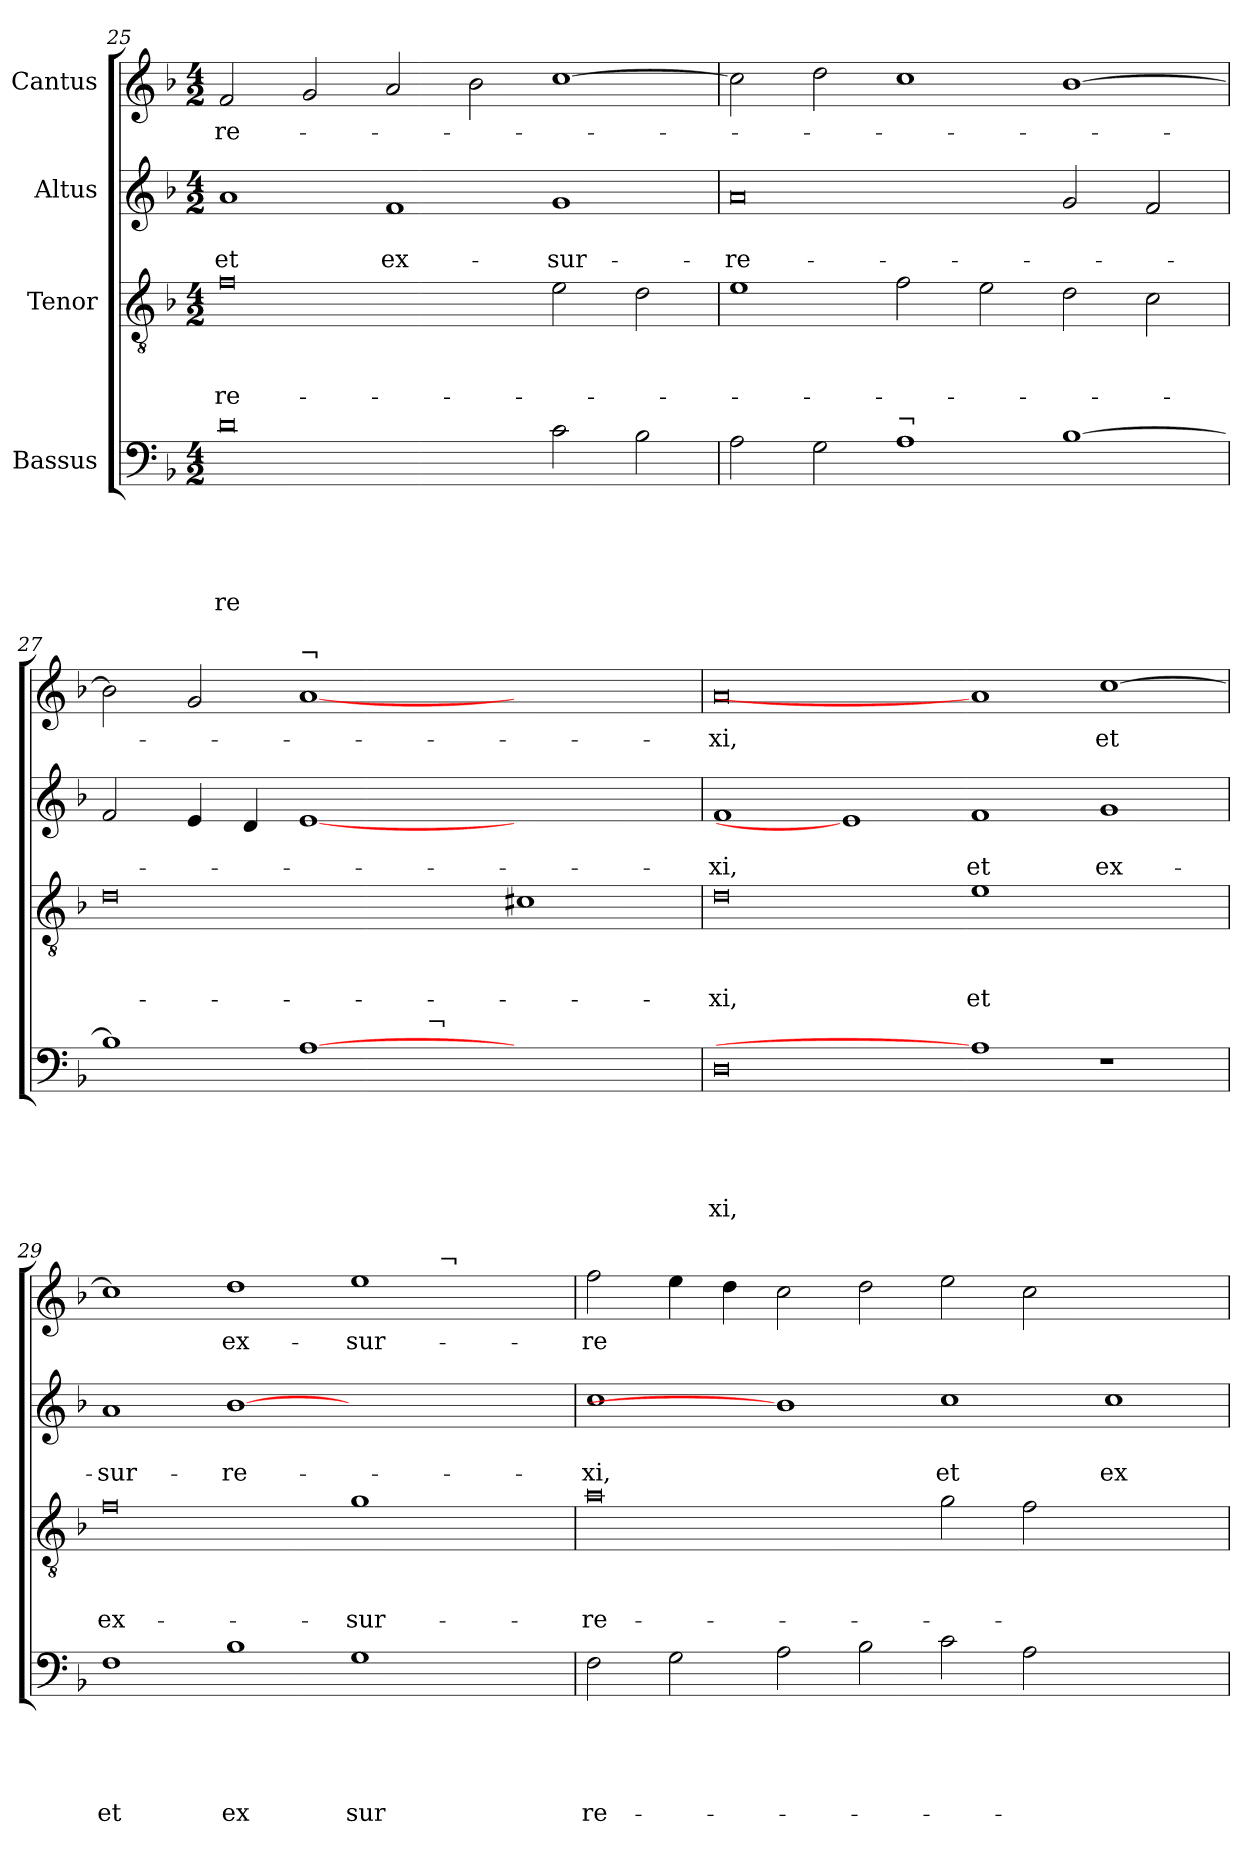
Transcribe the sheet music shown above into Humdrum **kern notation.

**kern	**text	**text	**text	**text	**text	**kern	**text	**text	**text	**kern	**text	**text	**kern	**text
*part4	*part4	*part4	*part4	*part4	*part4	*part3	*part3	*part3	*part3	*part2	*part2	*part2	*part1	*part1
*staff4	*staff4	*staff4	*staff4	*staff4	*staff4	*staff3	*staff3	*staff3	*staff3	*staff2	*staff2	*staff2	*staff1	*staff1
*I"Bassus	*	*	*	*	*	*I"Tenor	*	*	*	*I"Altus	*	*	*I"Cantus	*
*clefF4	*	*	*	*	*	*clefGv2	*	*	*	*clefG2	*	*	*clefG2	*
*k[b-]	*	*	*	*	*	*k[b-]	*	*	*	*k[b-]	*	*	*k[b-]	*
*F:	*	*	*	*	*	*F:	*	*	*	*F:	*	*	*F:	*
*M4/2	*	*	*	*	*	*M4/2	*	*	*	*M4/2	*	*	*M4/2	*
=25	=25	=25	=25	=25	=25	=25	=25	=25	=25	=25	=25	=25	=25	=25
!	!	!	!	!	!LO:LY:b	!	!	!	!LO:LY:b	!	!	!LO:LY:b	!	!LO:LY:b
0d	.	.	.	.	re	0f	.	.	-re-	1a	.	et	2f/	-re-
.	.	.	.	.	.	.	.	.	.	.	.	.	2g/	.
!	!	!	!	!	!	!	!	!	!	!	!	!LO:LY:b	!	!
.	.	.	.	.	.	.	.	.	.	1f	.	ex-	2a/	.
.	.	.	.	.	.	.	.	.	.	.	.	.	2b-\	.
!	!	!	!	!	!	!	!	!	!	!	!	!LO:LY:b	!	!
2c\	.	.	.	.	.	2e\	.	.	.	1g	.	-sur-	[>1cc	.
2B-\	.	.	.	.	.	2d\	.	.	.	.	.	.	.	.
=26	=26	=26	=26	=26	=26	=26	=26	=26	=26	=26	=26	=26	=26	=26
!	!	!	!	!	!	!	!	!	!	!	!	!LO:LY:b	!	!
2A\	.	.	.	.	.	1e	.	.	.	0a	.	-re-	2cc\]	.
2G\	.	.	.	.	.	.	.	.	.	.	.	.	2dd\	.
!LO:TX:a:t=¬	!	!	!	!	!	!	!	!	!	!	!	!	!	!
1A	.	.	.	.	.	2f\	.	.	.	.	.	.	1cc	.
.	.	.	.	.	.	2e\	.	.	.	.	.	.	.	.
[>1B-	.	.	.	.	.	2d\	.	.	.	2g/	.	.	[>1b-	.
.	.	.	.	.	.	2c\	.	.	.	2f/	.	.	.	.
=27	=27	=27	=27	=27	=27	=27	=27	=27	=27	=27	=27	=27	=27	=27
*^	*	*	*	*	*	*	*	*	*	*	*	*	*	*
1B-]	1ryy	.	.	.	.	.	0d	.	.	.	2f/	.	.	2b-\]	.
.	.	.	.	.	.	.	.	.	.	.	4e/	.	.	2g/	.
.	.	.	.	.	.	.	.	.	.	.	4d/	.	.	.	.
!	!	!	!	!	!	!	!	!	!	!	!	!	!	!LO:TX:a:t=¬	!
[1A	4ryy	.	.	.	.	.	.	.	.	.	[1e	.	.	[1a	.
.	8ryy	.	.	.	.	.	.	.	.	.	.	.	.	.	.
.	16ryy	.	.	.	.	.	.	.	.	.	.	.	.	.	.
.	64ryy	.	.	.	.	.	.	.	.	.	.	.	.	.	.
!	!LO:TX:a:t=¬	!	!	!	!	!	!	!	!	!	!	!	!	!	!
.	1ryy	.	.	.	.	.	.	.	.	.	.	.	.	.	.
1ryy	.	.	.	.	.	.	1c#X	.	.	.	1ryy	.	.	1ryy	.
.	2ryy	.	.	.	.	.	.	.	.	.	.	.	.	.	.
.	32.ryy	.	.	.	.	.	.	.	.	.	.	.	.	.	.
=28	=28	=28	=28	=28	=28	=28	=28	=28	=28	=28	=28	=28	=28	=28	=28
!	!	!	!	!	!	!LO:LY:b	!	!	!	!LO:LY:b	!	!	!LO:LY:b	!	!LO:LY:b
*v	*v	*	*	*	*	*	*	*	*	*	*	*	*	*	*
0D	.	.	.	.	xi,	0d	.	.	-xi,	1f	.	-xi,	0a	-xi,
.	.	.	.	.	.	.	.	.	.	1e]	.	.	.	.
!	!	!	!	!	!	!	!	!	!LO:LY:b	!	!	!LO:LY:b	!	!
1A]	.	.	.	.	.	1e	.	.	et	1f	.	et	1a]	.
!	!	!	!	!	!	!	!	!	!	!	!	!LO:LY:b	!	!LO:LY:b
1r	.	.	.	.	.	1ryy	.	.	.	1g	.	ex-	[>1cc	et
=29	=29	=29	=29	=29	=29	=29	=29	=29	=29	=29	=29	=29	=29	=29
!	!	!	!	!	!LO:LY:b	!	!	!	!LO:LY:b	!	!	!LO:LY:b	!	!
*	*	*	*	*	*	*	*	*	*	*	*	*	*^	*
1F	.	.	.	.	et	0f	.	.	ex-	1a	.	-sur-	1cc]	1ryy	.
!	!	!	!	!	!LO:LY:b	!	!	!	!	!	!	!LO:LY:b	!	!	!LO:LY:b
1B-	.	.	.	.	ex	.	.	.	.	[1b-	.	-re-	1dd	1ryy	ex-
!	!	!	!	!	!LO:LY:b	!	!	!	!LO:LY:b	!	!	!	!	!	!LO:LY:b
1G	.	.	.	.	sur	1g	.	.	-sur-	1ryy	.	.	1ee	4ryy	-sur-
.	.	.	.	.	.	.	.	.	.	.	.	.	.	16ryy	.
.	.	.	.	.	.	.	.	.	.	.	.	.	.	64ryy	.
!	!	!	!	!	!	!	!	!	!	!	!	!	!	!LO:TX:a:t=¬	!
.	.	.	.	.	.	.	.	.	.	.	.	.	.	2ryy	.
.	.	.	.	.	.	.	.	.	.	.	.	.	.	8ryy	.
.	.	.	.	.	.	.	.	.	.	.	.	.	.	32.ryy	.
!!LO:PB:g=z
=30	=30	=30	=30	=30	=30	=30	=30	=30	=30	=30	=30	=30	=30	=30	=30
!	!	!	!	!	!LO:LY:b	!	!	!	!LO:LY:b	!	!	!LO:LY:b	!	!	!LO:LY:b
*	*	*	*	*	*	*	*	*	*	*	*	*	*v	*v	*
2F\	.	.	.	.	re-	0a	.	.	-re-	1cc	.	-xi,	2ff\	-re
2G\	.	.	.	.	.	.	.	.	.	.	.	.	4ee\	.
.	.	.	.	.	.	.	.	.	.	.	.	.	4dd\	.
2A\	.	.	.	.	.	.	.	.	.	1b-]	.	.	2cc\	.
2B-\	.	.	.	.	.	.	.	.	.	.	.	.	2dd\	.
!	!	!	!	!	!	!	!	!	!	!	!	!LO:LY:b	!	!
2c\	.	.	.	.	.	2g\	.	.	.	1cc	.	et	2ee\	.
2A\	.	.	.	.	.	2f\	.	.	.	.	.	.	2cc\	.
!	!	!	!	!	!	!	!	!	!	!	!	!LO:LY:b	!	!
1ryy	.	.	.	.	.	1ryy	.	.	.	1cc	.	ex	1ryy	.
=	=	=	=	=	=	=	=	=	=	=	=	=	=	=
*-	*-	*-	*-	*-	*-	*-	*-	*-	*-	*-	*-	*-	*-	*-
